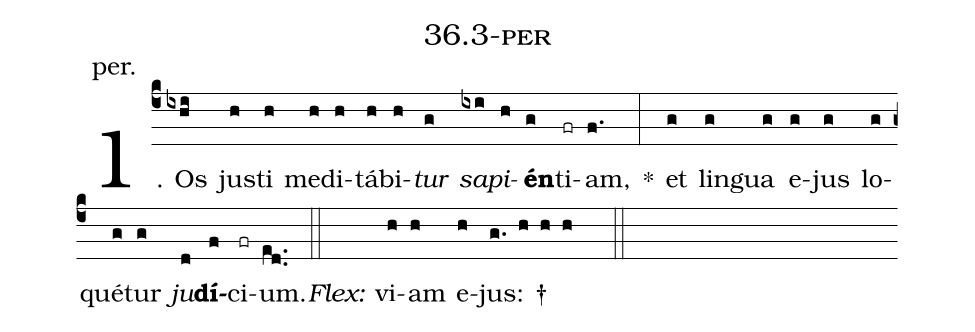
name: 36.3-per;
annotation: per.;
%%
(c4)1. Os(ixhi) jus(h)ti(h) me(h)di(h)tá(h)bi(h)<i>tur</i>(g) <i>sa</i>(ixi)<i>pi</i>(h)<b>én</b>(g)ti(fr)am,(f.) *(:) et(g) lin(g)gua(g) e(g)jus(g) lo(g)qué(g)tur(g) <i>ju</i>(d)<b>dí</b>(f)ci(fr)um.(ed..) (::)
<i>Flex:</i>()  vi(h)am(h) e(h)jus: †(g. h h h  ::)

%E(g) u(g) o(g) u(d) a(f) e.(ed..) (::)
